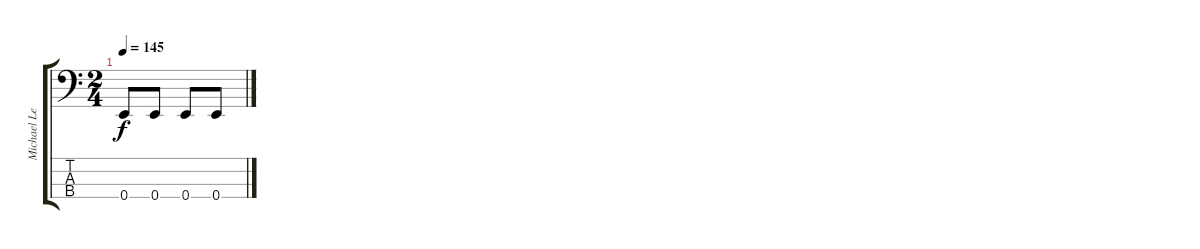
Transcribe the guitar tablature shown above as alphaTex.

\track ("Michael Lepond " "Michael Le") {instrument electricbassfinger}
\staff {score tabs}
\tuning (G2 D2 A1 E1) {hide}
\ts (2 4)
\tempo 145
\clef f4
\ks c
0.4.8{dy f} 0.4.8 0.4.8 0.4.8
